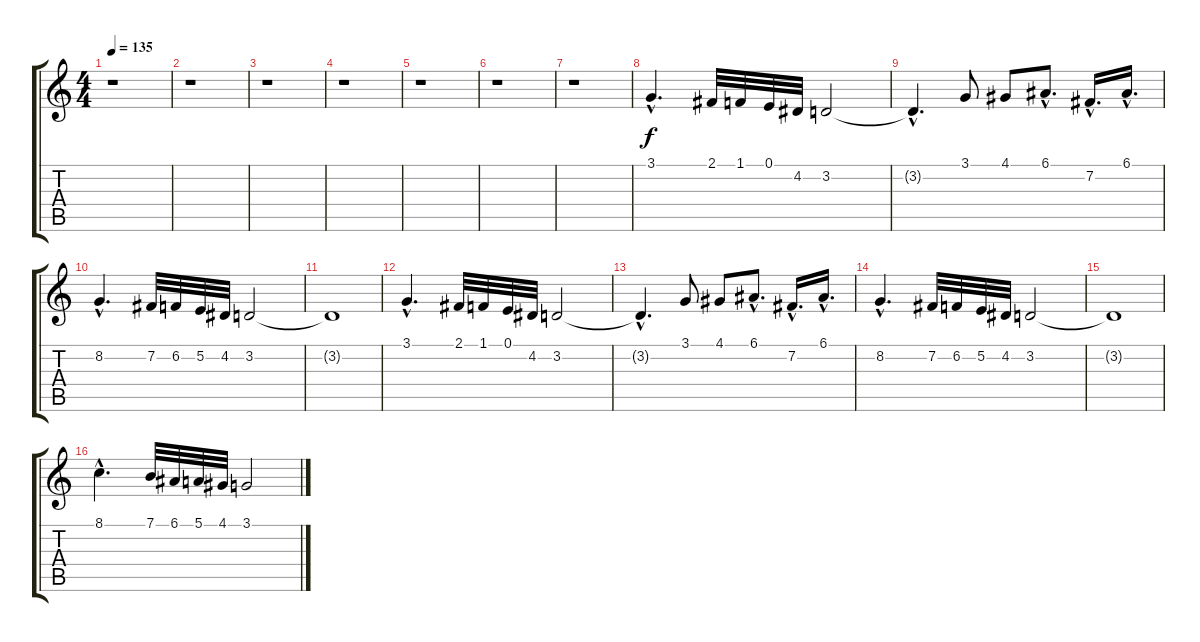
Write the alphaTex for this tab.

\track "" {instrument tremolostrings}
\staff {score tabs}
\tuning (E4 B3 G3 D3 A2 E2) {hide}
\ts (4 4)
\tempo 135
\clef g2
\ks c
r.1{dy f instrument tremolostrings} |
r.1 |
r.1 |
r.1 |
r.1 |
r.1 |
r.1 |
3.1{hac}.4{d} 2.1.32 1.1.32 0.1.32 4.2.32 3.2.2 |
3.2{hac t}.4{d} 3.1.8{volume 14} 4.1.8 6.1{hac}.8{d} 7.2{hac}.16{d} 6.1{hac}.16{d} |
8.2{hac}.4{d} 7.2.32 6.2.32 5.2.32 4.2.32 3.2.2 |
3.2{t}.1 |
3.1{hac}.4{d volume 14} 2.1.32 1.1.32 0.1.32 4.2.32 3.2.2 |
3.2{hac t}.4{d} 3.1.8{volume 14} 4.1.8 6.1{hac}.8{d} 7.2{hac}.16{d} 6.1{hac}.16{d} |
8.2{hac}.4{d} 7.2.32 6.2.32 5.2.32 4.2.32 3.2.2 |
3.2{t}.1 |
8.1{hac}.4{d volume 14} 7.1.32 6.1.32 5.1.32 4.1.32 3.1.2
